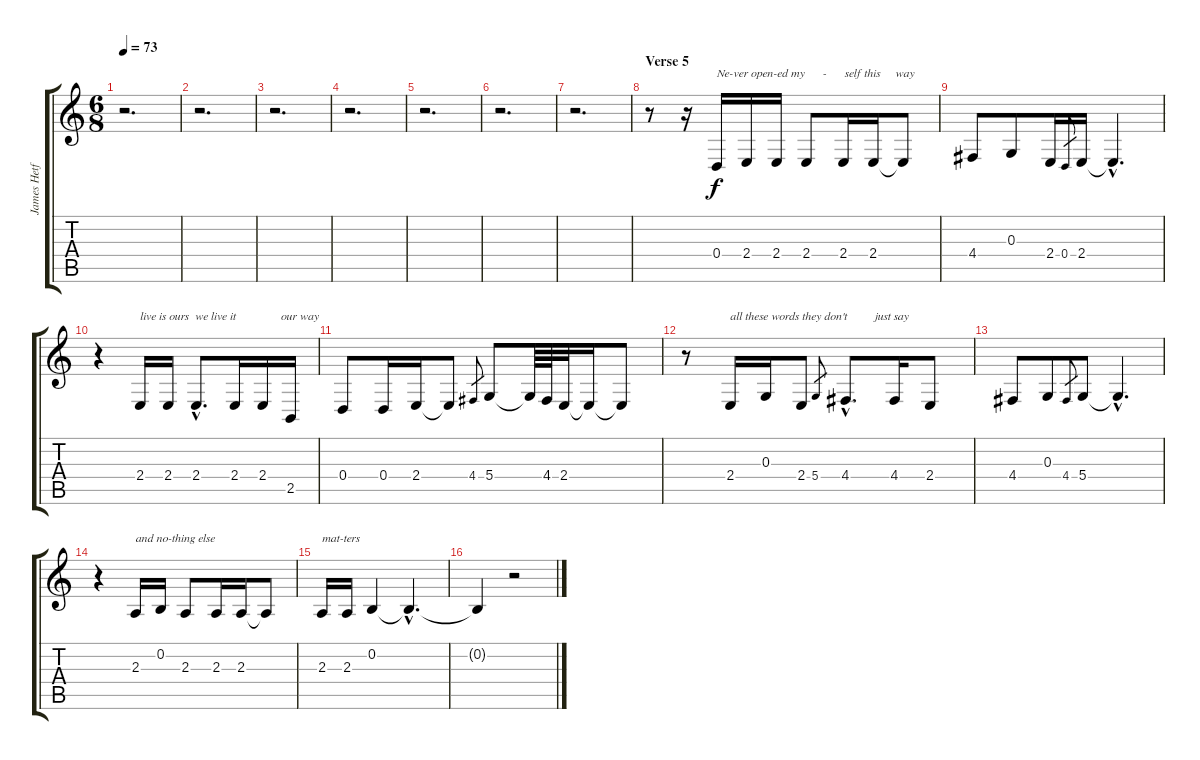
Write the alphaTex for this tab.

\track ("James Hetfield (vocals)" "James Hetf") {instrument lead6voice}
\staff {score tabs}
\tuning (E4 B3 G3 D3 A2 E2) {hide}
\ts (6 8)
\tempo 73
\clef g2
\ks c
r.2{d dy f} |
r.2{d} |
r.2{d} |
r.2{d} |
r.2{d} |
r.2{d} |
r.2{d} |
\section ("" "Verse 5")
r.8 r.16 0.4.16{txt "Ne-ver open-ed my      -      self this     way"} 2.4.16 2.4.16 2.4.8 2.4.16 2.4.16 2.4{t}.8 |
4.4.8 0.3.8 2.4.16 0.4.8{gr} 2.4.16 2.4{hac t}.4{d} |
r.4 2.4.16{txt "live is ours  we live it               our way"} 2.4.16 2.4{hac}.8{d} 2.4.16 2.4.16 2.5.16 |
0.4.8 0.4.16 2.4.16 2.4{t}.8 4.4.8{gr} 5.4.8 5.4{t}.64 4.4.64 2.4.32 2.4{t}.16 2.4{t}.8 |
r.8 2.4.16{txt "all these words they don't         just say"} 0.3.16 2.4.8 5.4.8{gr} 4.4{hac}.8{d} 4.4.16 2.4.8 |
4.4.8 0.3.8 4.4.8{gr} 5.4.8 5.4{hac t}.4{d} |
r.4 2.3.16{txt "and no-thing else"} 0.2.16 2.3.8 2.3.16 2.3.16 2.3{t}.8 |
2.3.16{txt "mat-ters"} 2.3.16 0.2.4 0.2{hac t}.4{d} |
0.2{t}.4 r.2
